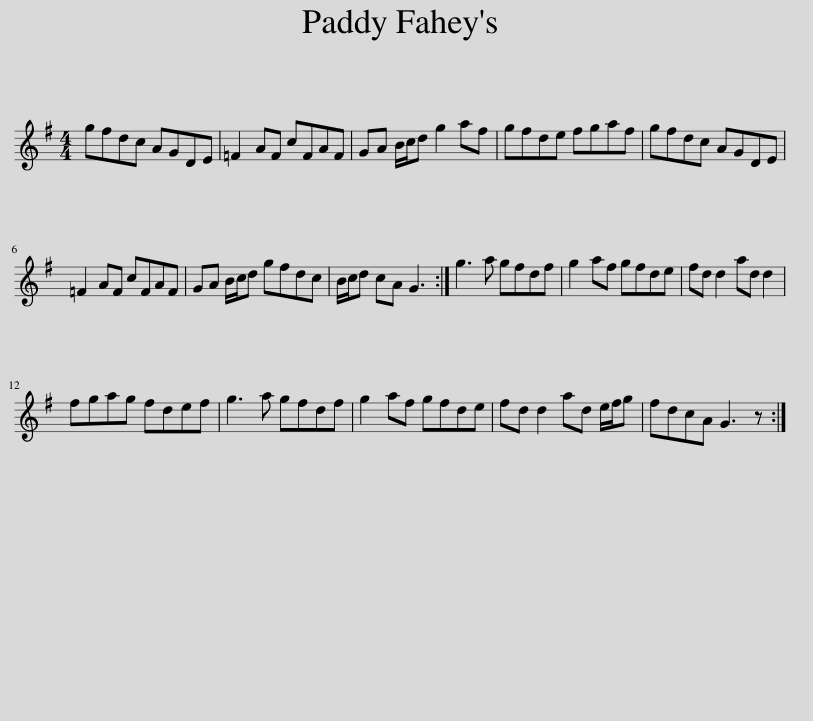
X:1
L:1/8
M:4/4
I:linebreak $
K:G
V:1 treble
V:1
 gfdc AGDE | =F2 AF cFAF | GA B/c/d g2 af | gfde fgaf | gfdc AGDE |$ %5
 =F2 AF cFAF | GA B/c/d gfdc | B/c/d cA G3 :| g3 a gfdf | g2 af gfde | %10
 fd d2 ad d2 |$ fgag fdef | g3 a gfdf | g2 af gfde | fd d2 ad e/f/g | %15
 fdcA G3 z :| %16
